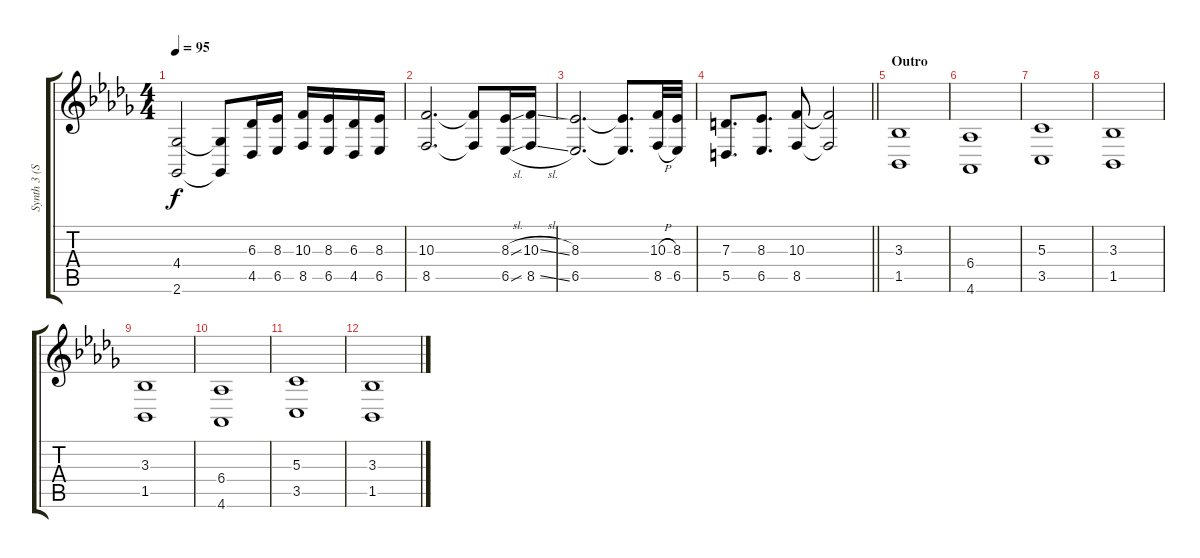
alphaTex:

\track ("Synth 3 (Samples + Piano + Outro Lead)" "Synth 3 (S") {instrument electricgrandpiano}
\staff {score tabs}
\tuning (E4 B3 G3 D3 A2 E2) {hide}
\ts (4 4)
\tempo 95
\clef g2
\ks db
(4.4 2.6).2{dy f} (4.4{t} 2.6{t}).8 (6.3 4.5).16 (8.3 6.5).16 (10.3 8.5).16 (8.3 6.5).16 (6.3 4.5).16 (8.3 6.5).16 |
(10.3 8.5).2{d} (10.3{t} 8.5{t}).8 (8.3{sl} 6.5{sl}).16 (10.3{sl} 8.5{sl}).16 |
(8.3 6.5).2{d} (8.3{t} 6.5{t}).8{d} (10.3{h} 8.5{h}).32 (8.3 6.5).32 |
\barLineRight lightlight
(7.3 5.5).8{d} (8.3 6.5).8{d} (10.3 8.5).8 (10.3{t} 8.5{t}).2 |
\section ("" "Outro")
(3.3 1.5).1 |
(6.4 4.6).1 |
(5.3 3.5).1 |
(3.3 1.5).1 |
(3.3 1.5).1 |
(6.4 4.6).1 |
(5.3 3.5).1 |
(3.3 1.5).1
